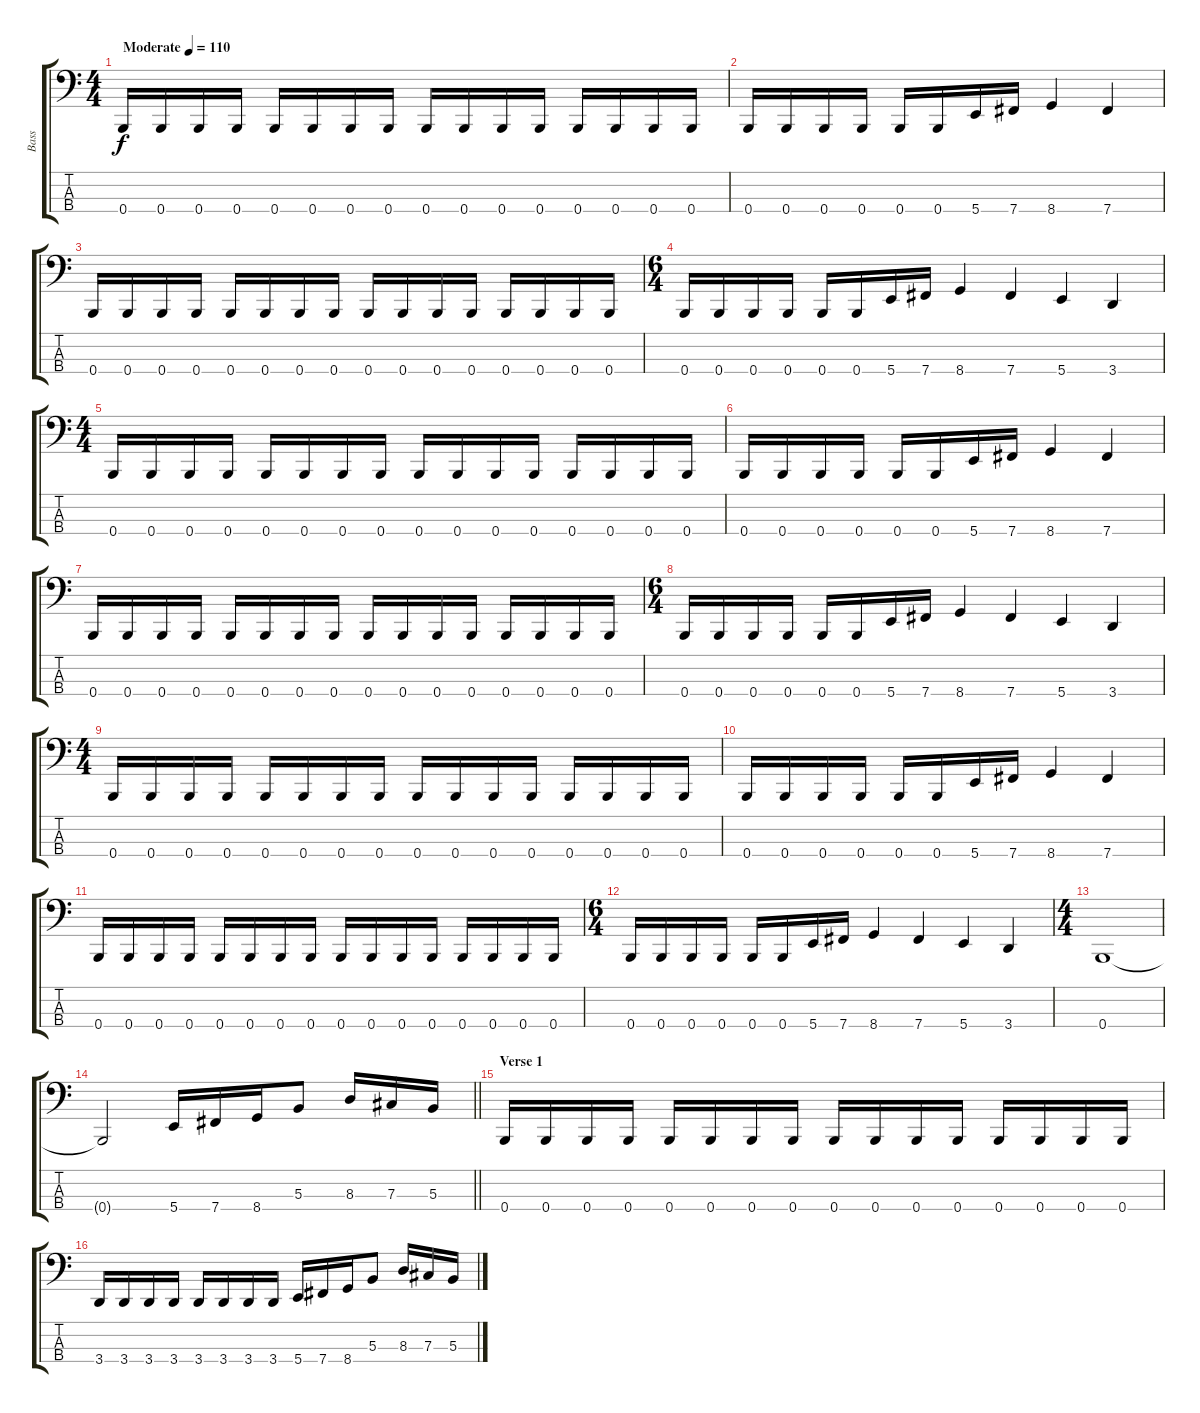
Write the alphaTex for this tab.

\track ("Bass" "Bass") {instrument electricbasspick}
\staff {score tabs}
\tuning (E2 B1 Gb1 B0) {hide}
\ts (4 4)
\tempo (110 "Moderate")
\clef f4
\ks c
0.4.16{dy f instrument electricbasspick} 0.4.16 0.4.16 0.4.16 0.4.16 0.4.16 0.4.16 0.4.16 0.4.16 0.4.16 0.4.16 0.4.16 0.4.16 0.4.16 0.4.16 0.4.16 |
0.4.16 0.4.16 0.4.16 0.4.16 0.4.16 0.4.16 5.4.16 7.4.16 8.4.4 7.4.4 |
0.4.16 0.4.16 0.4.16 0.4.16 0.4.16 0.4.16 0.4.16 0.4.16 0.4.16 0.4.16 0.4.16 0.4.16 0.4.16 0.4.16 0.4.16 0.4.16 |
\ts (6 4)
0.4.16 0.4.16 0.4.16 0.4.16 0.4.16 0.4.16 5.4.16 7.4.16 8.4.4 7.4.4 5.4.4 3.4.4 |
\ts (4 4)
0.4.16 0.4.16 0.4.16 0.4.16 0.4.16 0.4.16 0.4.16 0.4.16 0.4.16 0.4.16 0.4.16 0.4.16 0.4.16 0.4.16 0.4.16 0.4.16 |
0.4.16 0.4.16 0.4.16 0.4.16 0.4.16 0.4.16 5.4.16 7.4.16 8.4.4 7.4.4 |
0.4.16 0.4.16 0.4.16 0.4.16 0.4.16 0.4.16 0.4.16 0.4.16 0.4.16 0.4.16 0.4.16 0.4.16 0.4.16 0.4.16 0.4.16 0.4.16 |
\ts (6 4)
0.4.16 0.4.16 0.4.16 0.4.16 0.4.16 0.4.16 5.4.16 7.4.16 8.4.4 7.4.4 5.4.4 3.4.4 |
\ts (4 4)
0.4.16 0.4.16 0.4.16 0.4.16 0.4.16 0.4.16 0.4.16 0.4.16 0.4.16 0.4.16 0.4.16 0.4.16 0.4.16 0.4.16 0.4.16 0.4.16 |
0.4.16 0.4.16 0.4.16 0.4.16 0.4.16 0.4.16 5.4.16 7.4.16 8.4.4 7.4.4 |
0.4.16 0.4.16 0.4.16 0.4.16 0.4.16 0.4.16 0.4.16 0.4.16 0.4.16 0.4.16 0.4.16 0.4.16 0.4.16 0.4.16 0.4.16 0.4.16 |
\ts (6 4)
0.4.16 0.4.16 0.4.16 0.4.16 0.4.16 0.4.16 5.4.16 7.4.16 8.4.4 7.4.4 5.4.4 3.4.4 |
\ts (4 4)
0.4.1 |
\barLineRight lightlight
0.4{t}.2 5.4.16 7.4.16 8.4.16 5.3.8 8.3.16 7.3.16 5.3.16 |
\section ("" "Verse 1")
0.4.16 0.4.16 0.4.16 0.4.16 0.4.16 0.4.16 0.4.16 0.4.16 0.4.16 0.4.16 0.4.16 0.4.16 0.4.16 0.4.16 0.4.16 0.4.16 |
3.4.16 3.4.16 3.4.16 3.4.16 3.4.16 3.4.16 3.4.16 3.4.16 5.4.16 7.4.16 8.4.16 5.3.8 8.3.16 7.3.16 5.3.16
